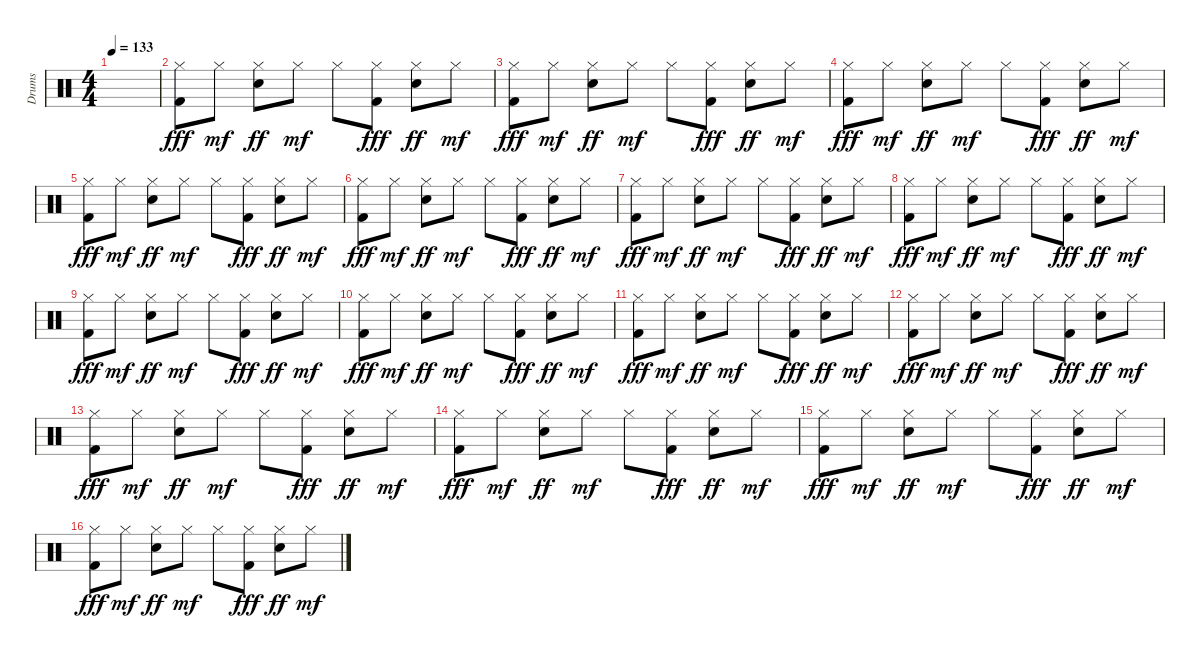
\track ("Drums" "Drums") {instrument percussion}
\staff {score}
\articulation defaults
\ts (4 4)
\tempo 133
\clef neutral
\ks c
|
("Hi-Hat (closed)" "Kick (hit) 2").8{dy fff} "Hi-Hat (closed)".8{dy mf} ("Hi-Hat (closed)" "Snare (hit) 2").8{dy ff} "Hi-Hat (closed)".8{dy mf} "Hi-Hat (closed)".8 ("Hi-Hat (closed)" "Kick (hit) 2").8{dy fff} ("Hi-Hat (closed)" "Snare (hit) 2").8{dy ff} "Hi-Hat (closed)".8{dy mf} |
("Hi-Hat (closed)" "Kick (hit) 2").8{dy fff} "Hi-Hat (closed)".8{dy mf} ("Hi-Hat (closed)" "Snare (hit) 2").8{dy ff} "Hi-Hat (closed)".8{dy mf} "Hi-Hat (closed)".8 ("Hi-Hat (closed)" "Kick (hit) 2").8{dy fff} ("Hi-Hat (closed)" "Snare (hit) 2").8{dy ff} "Hi-Hat (closed)".8{dy mf} |
("Hi-Hat (closed)" "Kick (hit) 2").8{dy fff} "Hi-Hat (closed)".8{dy mf} ("Hi-Hat (closed)" "Snare (hit) 2").8{dy ff} "Hi-Hat (closed)".8{dy mf} "Hi-Hat (closed)".8 ("Hi-Hat (closed)" "Kick (hit) 2").8{dy fff} ("Hi-Hat (closed)" "Snare (hit) 2").8{dy ff} "Hi-Hat (closed)".8{dy mf} |
("Hi-Hat (closed)" "Kick (hit) 2").8{dy fff} "Hi-Hat (closed)".8{dy mf} ("Hi-Hat (closed)" "Snare (hit) 2").8{dy ff} "Hi-Hat (closed)".8{dy mf} "Hi-Hat (closed)".8 ("Hi-Hat (closed)" "Kick (hit) 2").8{dy fff} ("Hi-Hat (closed)" "Snare (hit) 2").8{dy ff} "Hi-Hat (closed)".8{dy mf} |
("Hi-Hat (closed)" "Kick (hit) 2").8{dy fff} "Hi-Hat (closed)".8{dy mf} ("Hi-Hat (closed)" "Snare (hit) 2").8{dy ff} "Hi-Hat (closed)".8{dy mf} "Hi-Hat (closed)".8 ("Hi-Hat (closed)" "Kick (hit) 2").8{dy fff} ("Hi-Hat (closed)" "Snare (hit) 2").8{dy ff} "Hi-Hat (closed)".8{dy mf} |
("Hi-Hat (closed)" "Kick (hit) 2").8{dy fff} "Hi-Hat (closed)".8{dy mf} ("Hi-Hat (closed)" "Snare (hit) 2").8{dy ff} "Hi-Hat (closed)".8{dy mf} "Hi-Hat (closed)".8 ("Hi-Hat (closed)" "Kick (hit) 2").8{dy fff} ("Hi-Hat (closed)" "Snare (hit) 2").8{dy ff} "Hi-Hat (closed)".8{dy mf} |
("Hi-Hat (closed)" "Kick (hit) 2").8{dy fff} "Hi-Hat (closed)".8{dy mf} ("Hi-Hat (closed)" "Snare (hit) 2").8{dy ff} "Hi-Hat (closed)".8{dy mf} "Hi-Hat (closed)".8 ("Hi-Hat (closed)" "Kick (hit) 2").8{dy fff} ("Hi-Hat (closed)" "Snare (hit) 2").8{dy ff} "Hi-Hat (closed)".8{dy mf} |
("Hi-Hat (closed)" "Kick (hit) 2").8{dy fff} "Hi-Hat (closed)".8{dy mf} ("Hi-Hat (closed)" "Snare (hit) 2").8{dy ff} "Hi-Hat (closed)".8{dy mf} "Hi-Hat (closed)".8 ("Hi-Hat (closed)" "Kick (hit) 2").8{dy fff} ("Hi-Hat (closed)" "Snare (hit) 2").8{dy ff} "Hi-Hat (closed)".8{dy mf} |
("Hi-Hat (closed)" "Kick (hit) 2").8{dy fff} "Hi-Hat (closed)".8{dy mf} ("Hi-Hat (closed)" "Snare (hit) 2").8{dy ff} "Hi-Hat (closed)".8{dy mf} "Hi-Hat (closed)".8 ("Hi-Hat (closed)" "Kick (hit) 2").8{dy fff} ("Hi-Hat (closed)" "Snare (hit) 2").8{dy ff} "Hi-Hat (closed)".8{dy mf} |
("Hi-Hat (closed)" "Kick (hit) 2").8{dy fff} "Hi-Hat (closed)".8{dy mf} ("Hi-Hat (closed)" "Snare (hit) 2").8{dy ff} "Hi-Hat (closed)".8{dy mf} "Hi-Hat (closed)".8 ("Hi-Hat (closed)" "Kick (hit) 2").8{dy fff} ("Hi-Hat (closed)" "Snare (hit) 2").8{dy ff} "Hi-Hat (closed)".8{dy mf} |
("Hi-Hat (closed)" "Kick (hit) 2").8{dy fff} "Hi-Hat (closed)".8{dy mf} ("Hi-Hat (closed)" "Snare (hit) 2").8{dy ff} "Hi-Hat (closed)".8{dy mf} "Hi-Hat (closed)".8 ("Hi-Hat (closed)" "Kick (hit) 2").8{dy fff} ("Hi-Hat (closed)" "Snare (hit) 2").8{dy ff} "Hi-Hat (closed)".8{dy mf} |
("Hi-Hat (closed)" "Kick (hit) 2").8{dy fff} "Hi-Hat (closed)".8{dy mf} ("Hi-Hat (closed)" "Snare (hit) 2").8{dy ff} "Hi-Hat (closed)".8{dy mf} "Hi-Hat (closed)".8 ("Hi-Hat (closed)" "Kick (hit) 2").8{dy fff} ("Hi-Hat (closed)" "Snare (hit) 2").8{dy ff} "Hi-Hat (closed)".8{dy mf} |
("Hi-Hat (closed)" "Kick (hit) 2").8{dy fff} "Hi-Hat (closed)".8{dy mf} ("Hi-Hat (closed)" "Snare (hit) 2").8{dy ff} "Hi-Hat (closed)".8{dy mf} "Hi-Hat (closed)".8 ("Hi-Hat (closed)" "Kick (hit) 2").8{dy fff} ("Hi-Hat (closed)" "Snare (hit) 2").8{dy ff} "Hi-Hat (closed)".8{dy mf} |
("Hi-Hat (closed)" "Kick (hit) 2").8{dy fff} "Hi-Hat (closed)".8{dy mf} ("Hi-Hat (closed)" "Snare (hit) 2").8{dy ff} "Hi-Hat (closed)".8{dy mf} "Hi-Hat (closed)".8 ("Hi-Hat (closed)" "Kick (hit) 2").8{dy fff} ("Hi-Hat (closed)" "Snare (hit) 2").8{dy ff} "Hi-Hat (closed)".8{dy mf} |
("Hi-Hat (closed)" "Kick (hit) 2").8{dy fff} "Hi-Hat (closed)".8{dy mf} ("Hi-Hat (closed)" "Snare (hit) 2").8{dy ff} "Hi-Hat (closed)".8{dy mf} "Hi-Hat (closed)".8 ("Hi-Hat (closed)" "Kick (hit) 2").8{dy fff} ("Hi-Hat (closed)" "Snare (hit) 2").8{dy ff} "Hi-Hat (closed)".8{dy mf}
